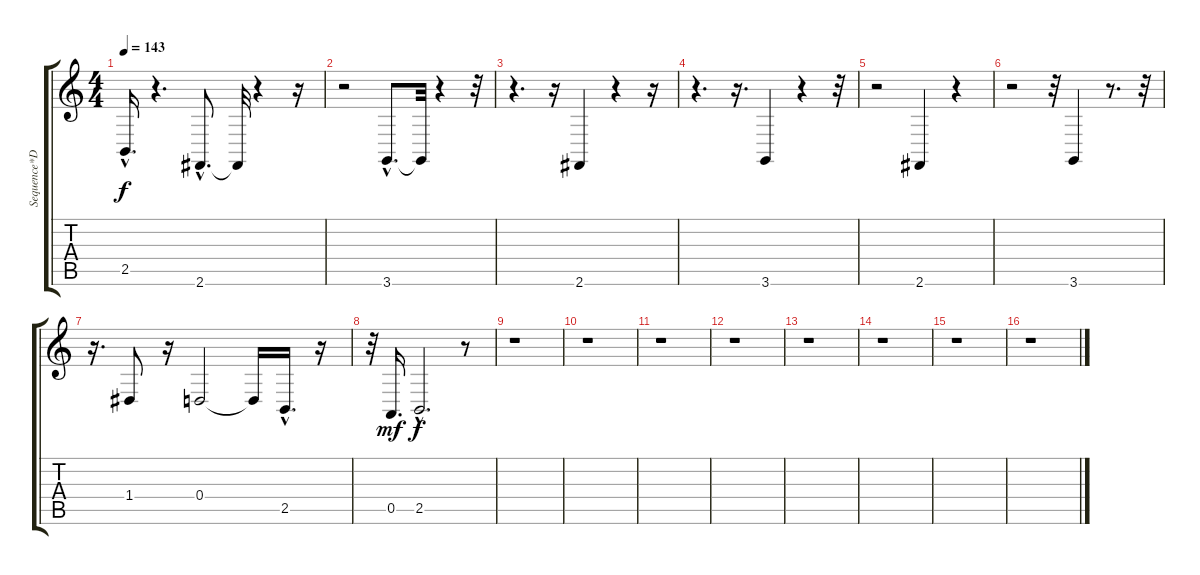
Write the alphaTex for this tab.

\track ("Sequence*Demixed 11" "Sequence*D") {instrument mutedtrumpet}
\staff {score tabs}
\tuning (E4 B3 G3 D3 A2 E2) {hide}
\ts (4 4)
\tempo 143
\clef g2
\ks c
2.5{hac t}.16{d dy f} r.4{d} 2.6{hac}.8{d instrument electricguitarmuted} 2.6{t}.32 r.4 r.16 |
r.2 3.6{hac}.8{d} 3.6{t}.32 r.4 r.32 |
r.4{d} r.16 2.6.4 r.4 r.16 |
r.4{d} r.16{d} 3.6.4 r.4 r.32 |
r.2 2.6.4 r.4 |
r.2 r.32 3.6.4 r.8{d} r.32 |
r.16{d} 1.4.8 r.16 0.4.2{instrument electricguitarclean} 0.4{t}.16 2.5{hac}.16{d} r.16 |
r.32 0.5.16{d dy mf} 2.5{hac}.2{d dy f} r.8 |
r.1 |
r.1 |
r.1 |
r.1 |
r.1 |
r.1 |
r.1 |
r.1
